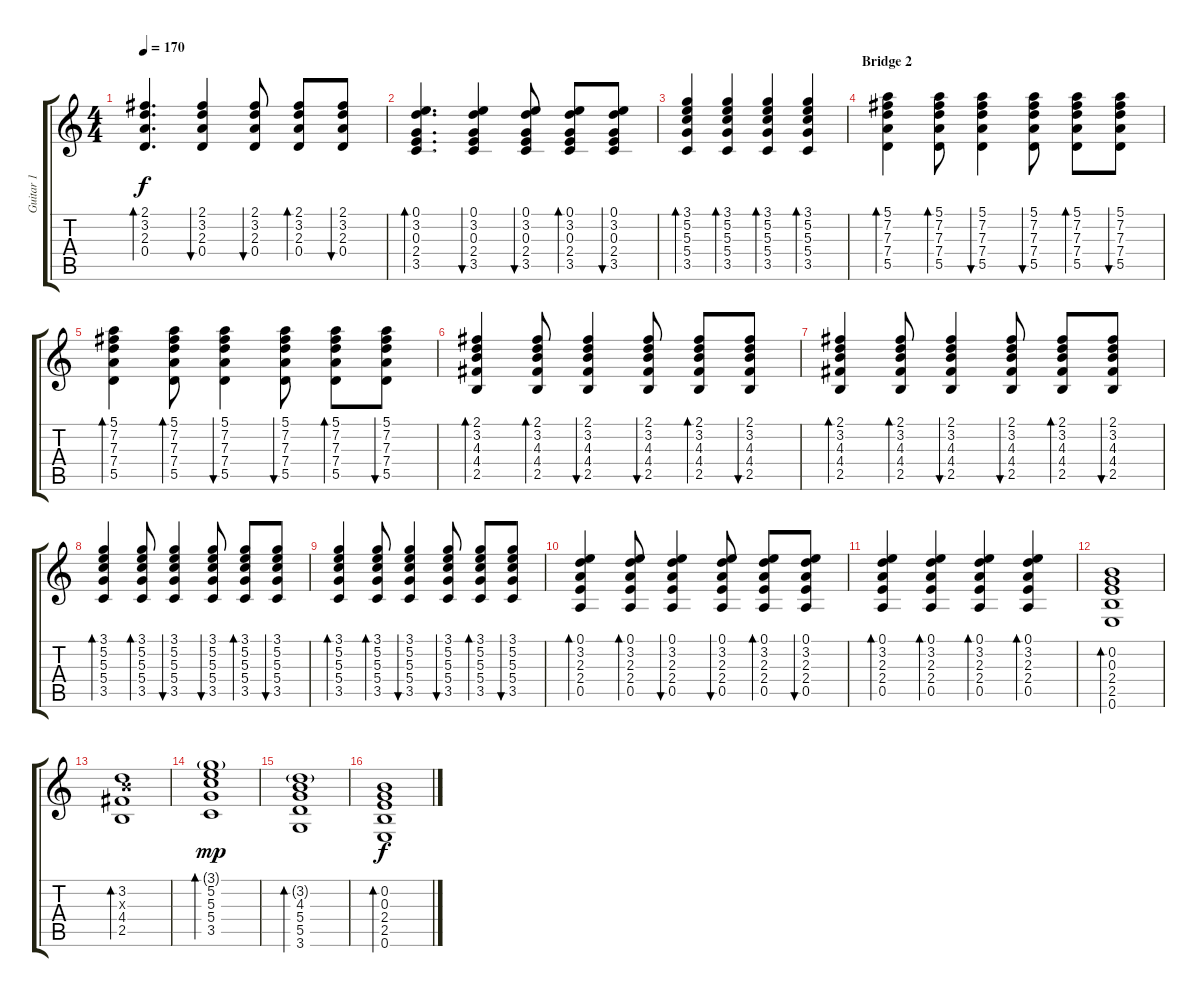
\track ("Guitar 1" "Guitar 1") {instrument electricguitarclean}
\staff {score tabs}
\tuning (E4 B3 G3 D3 A2 E2) {hide}
\ts (4 4)
\tempo 170
\clef g2
\ks c
(2.1 3.2 2.3 0.4).4{d bd 30 dy f} (2.1 3.2 2.3 0.4).4{bu 30} (2.1 3.2 2.3 0.4).8{bu 30} (2.1 3.2 2.3 0.4).8{bd 30} (2.1 3.2 2.3 0.4).8{bu 30} |
(0.1 3.2 0.3 2.4 3.5).4{d bd 30} (0.1 3.2 0.3 2.4 3.5).4{bu 30} (0.1 3.2 0.3 2.4 3.5).8{bu 30} (0.1 3.2 0.3 2.4 3.5).8{bd 30} (0.1 3.2 0.3 2.4 3.5).8{bu 30} |
(3.1 5.2 5.3 5.4 3.5).4{bd 30} (3.1 5.2 5.3 5.4 3.5).4{bd 30} (3.1 5.2 5.3 5.4 3.5).4{bd 30} (3.1 5.2 5.3 5.4 3.5).4{bd 30} |
\section ("" "Bridge 2")
(5.1 7.2 7.3 7.4 5.5).4{bd 30} (5.1 7.2 7.3 7.4 5.5).8{bd 30} (5.1 7.2 7.3 7.4 5.5).4{bu 30} (5.1 7.2 7.3 7.4 5.5).8{bu 30} (5.1 7.2 7.3 7.4 5.5).8{bd 30} (5.1 7.2 7.3 7.4 5.5).8{bu 30} |
(5.1 7.2 7.3 7.4 5.5).4{bd 30} (5.1 7.2 7.3 7.4 5.5).8{bd 30} (5.1 7.2 7.3 7.4 5.5).4{bu 30} (5.1 7.2 7.3 7.4 5.5).8{bu 30} (5.1 7.2 7.3 7.4 5.5).8{bd 30} (5.1 7.2 7.3 7.4 5.5).8{bu 30} |
(2.1 3.2 4.3 4.4 2.5).4{bd 30} (2.1 3.2 4.3 4.4 2.5).8{bd 30} (2.1 3.2 4.3 4.4 2.5).4{bu 30} (2.1 3.2 4.3 4.4 2.5).8{bu 30} (2.1 3.2 4.3 4.4 2.5).8{bd 30} (2.1 3.2 4.3 4.4 2.5).8{bu 30} |
(2.1 3.2 4.3 4.4 2.5).4{bd 30} (2.1 3.2 4.3 4.4 2.5).8{bd 30} (2.1 3.2 4.3 4.4 2.5).4{bu 30} (2.1 3.2 4.3 4.4 2.5).8{bu 30} (2.1 3.2 4.3 4.4 2.5).8{bd 30} (2.1 3.2 4.3 4.4 2.5).8{bu 30} |
(3.1 5.2 5.3 5.4 3.5).4{bd 30} (3.1 5.2 5.3 5.4 3.5).8{bd 30} (3.1 5.2 5.3 5.4 3.5).4{bu 30} (3.1 5.2 5.3 5.4 3.5).8{bu 30} (3.1 5.2 5.3 5.4 3.5).8{bd 30} (3.1 5.2 5.3 5.4 3.5).8{bu 30} |
(3.1 5.2 5.3 5.4 3.5).4{bd 30} (3.1 5.2 5.3 5.4 3.5).8{bd 30} (3.1 5.2 5.3 5.4 3.5).4{bu 30} (3.1 5.2 5.3 5.4 3.5).8{bu 30} (3.1 5.2 5.3 5.4 3.5).8{bd 30} (3.1 5.2 5.3 5.4 3.5).8{bu 30} |
(0.1 3.2 2.3 2.4 0.5).4{bd 30} (0.1 3.2 2.3 2.4 0.5).8{bd 30} (0.1 3.2 2.3 2.4 0.5).4{bu 30} (0.1 3.2 2.3 2.4 0.5).8{bu 30} (0.1 3.2 2.3 2.4 0.5).8{bd 30} (0.1 3.2 2.3 2.4 0.5).8{bu 30} |
(0.1 3.2 2.3 2.4 0.5).4{bd 30} (0.1 3.2 2.3 2.4 0.5).4{bd 30} (0.1 3.2 2.3 2.4 0.5).4{bd 30} (0.1 3.2 2.3 2.4 0.5).4{bd 30} |
(0.2 0.3 2.4 2.5 0.6).1{bd 30} |
(3.2 4.3{x} 4.4 2.5).1{bd 30} |
(3.1{g} 5.2 5.3 5.4 3.5).1{bd 30 dy mp} |
(3.2{g} 4.3 5.4 5.5 3.6).1{bd 30} |
(0.2 0.3 2.4 2.5 0.6).1{bd 30 dy f}
